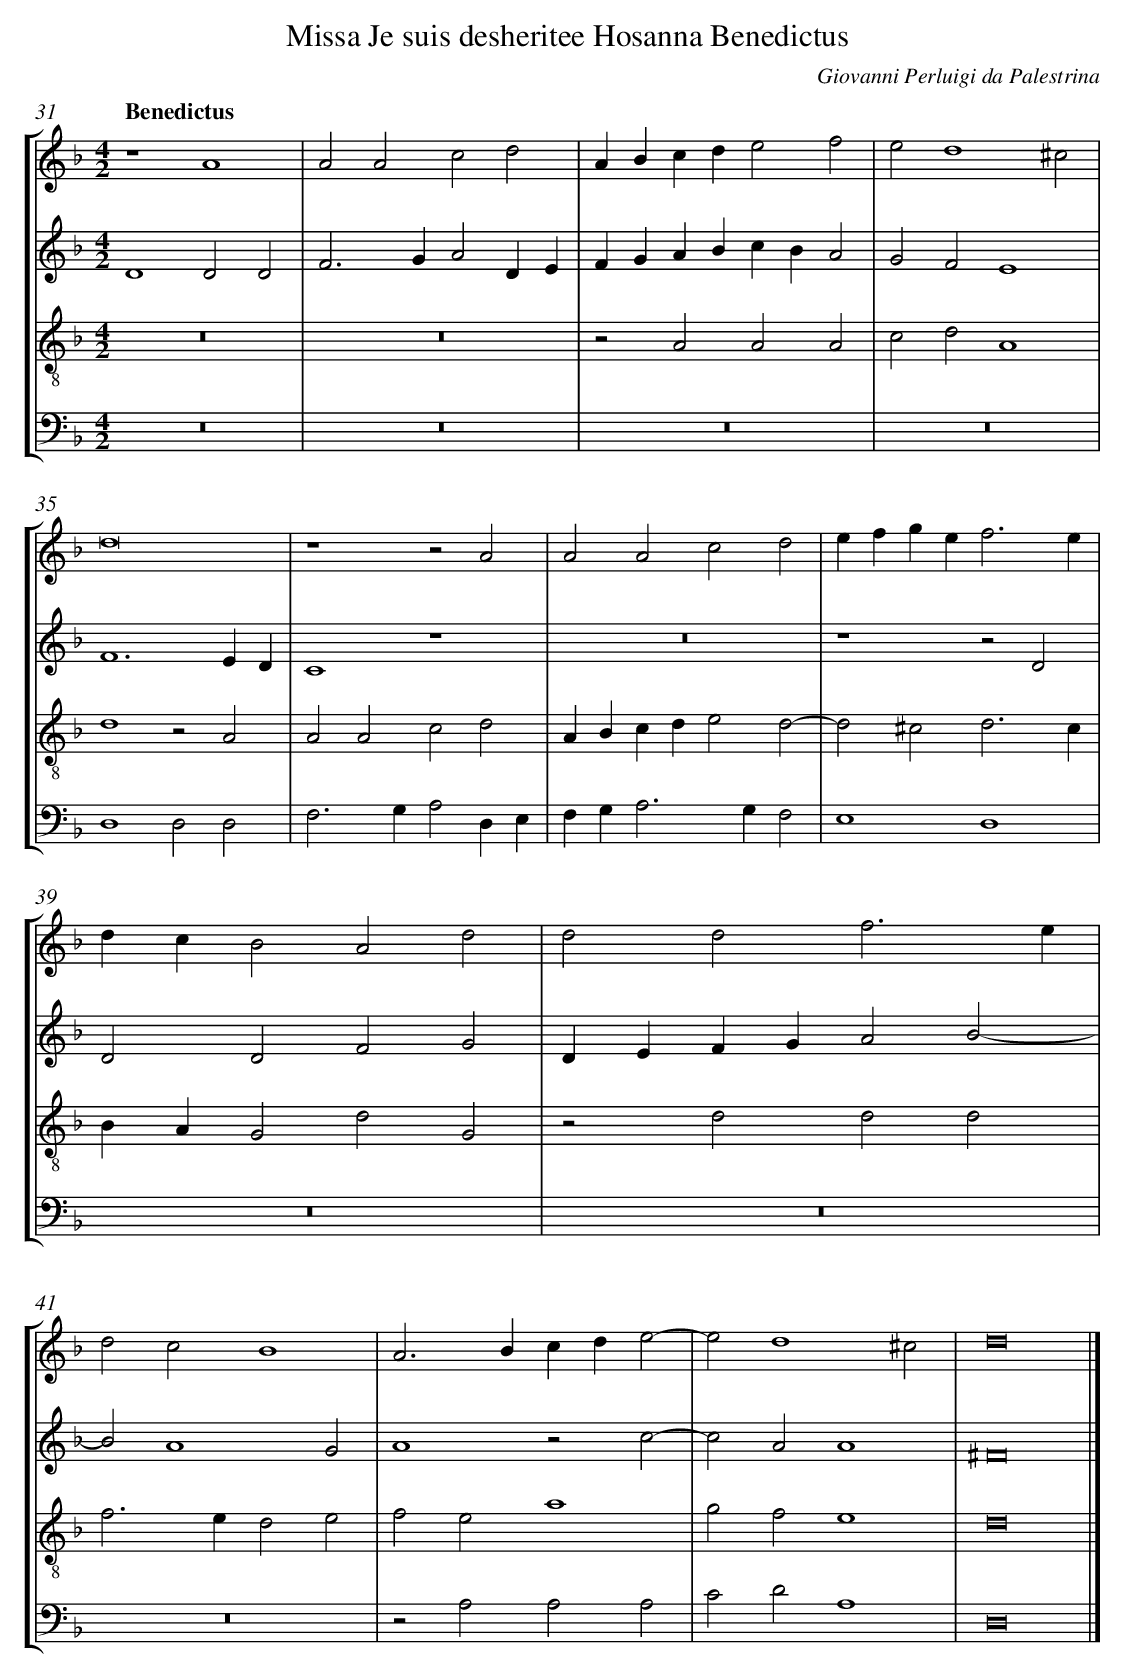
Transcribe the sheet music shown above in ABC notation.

X:1
T: Missa Je suis desheritee Hosanna Benedictus
C: Giovanni Perluigi da Palestrina
L: 1/4
M: 4/2
Q: "Benedictus"
%%staves [1 2 3 4]
V: 1 clef=treble
V: 2 clef=treble
V: 3 clef=treble-8
V: 4 clef=bass
K: F
[V:1] z4A4 |
[V:2] D4D2D2 |
[V:3] z8 |
[V:4] z8 |
[V:1] A2A2c2d2 |
[V:2] F2>G2A2DE |
[V:3] z8 |
[V:4] z8 |
[V:1] ABcde2f2 |
[V:2] FGABcBA2 |
[V:3] z2A2A2A2 |
[V:4] z8 |
[V:1] e2d4^c2 |
[V:2] G2F2E4 |
[V:3] c2d2A4 |
[V:4] z8 |
[V:1] d8 |
[V:2] F6ED |
[V:3] d4z2A2 |
[V:4] D,4D,2D,2 |
[V:1] z4z2A2 |
[V:2] C4z4 |
[V:3] A2A2c2d2 |
[V:4] F,2>G,2A,2D,E, |
[V:1] A2A2c2d2 |
[V:2] z8 |
[V:3] ABcde2d2- |
[V:4] F,G,2<A,2G,F,2 |
[V:1] efge2<f2e |
[V:2] z4z2D2 |
[V:3] d2^c2d3c |
[V:4] E,4D,4 |
[V:1] dcB2A2d2 |
[V:2] D2D2F2G2 |
[V:3] BAG2d2G2 |
[V:4] z8 |
[V:1] d2d2f3e |
[V:2] DEFGA2B2- |
[V:3] z2d2d2d2 |
[V:4] z8 |
[V:1] d2c2B4 |
[V:2] B2A4G2 |
[V:3] f2>e2d2e2 |
[V:4] z8 |
[V:1] A2>B2cde2- |
[V:2] A4z2c2- |
[V:3] f2e2a4 |
[V:4] z2A,2A,2A,2 |
[V:1] e2d4^c2 |
[V:2] c2A2A4 |
[V:3] g2f2e4 |
[V:4] C2D2A,4 |
[V:1] d8 |]
[V:2] ^F8 |]
[V:3] d8 |]
[V:4] D,8 |]
